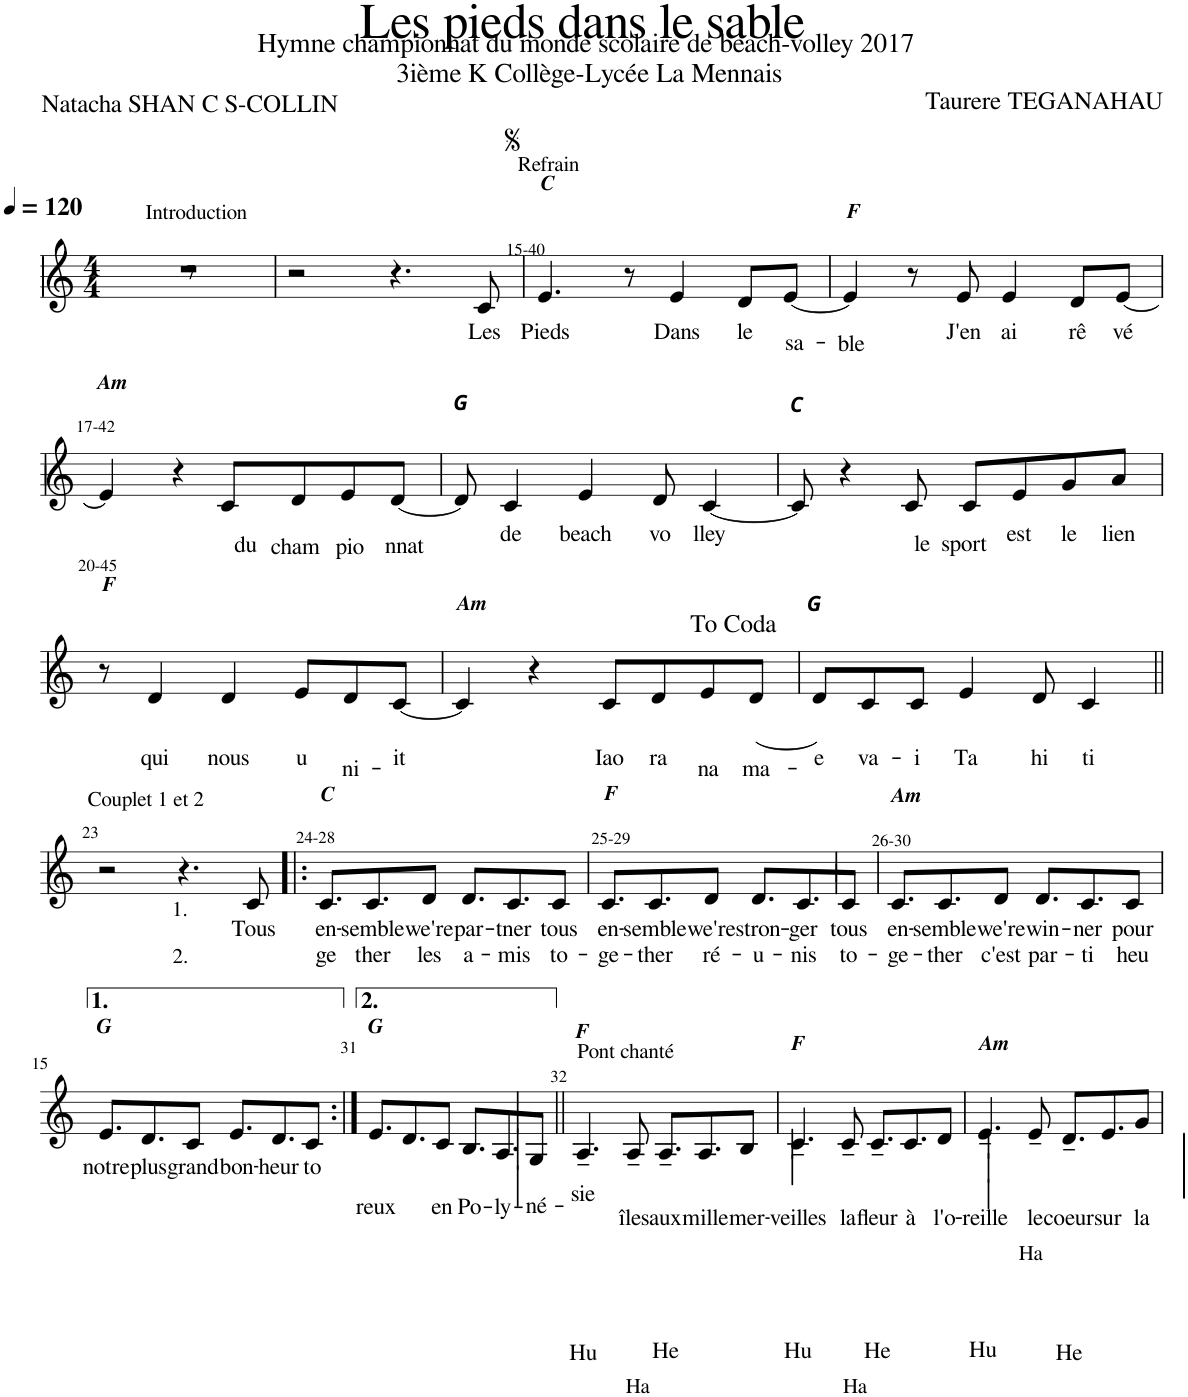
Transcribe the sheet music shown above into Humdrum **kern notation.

**kern	**text	**text	**text	**text
*part1	*part1	*part1	*part1	*part1
*staff1	*staff1	*staff1	*staff1	*staff1
*I"Voix	*	*	*	*
*I'Vx.	*	*	*	*
*clefG2	*	*	*	*
*k[]	*	*	*	*
*M4/4	*	*	*	*
*MM120	*	*	*	*
=1	=1	=1	=1	=1
!LO:TX:a:t=Introduction	!	!	!	!
!LO:TX:a:t=7	!	!	!	!
1r	.	.	.	.
=2	=2	=2	=2	=2
2r	.	.	.	.
4.r	.	.	.	.
!	!LO:LY:b	!	!	!
8c/	Les	.	.	.
=3	=3	=3	=3	=3
!LO:TX:a:t=15-40	!	!	!	!
!LO:TX:a:Bi:t=C	!	!	!	!
!LO:TX:a:t=Refrain	!	!	!	!
!	!LO:LY:b	!	!	!
4.e/	Pieds	.	.	.
8r	.	.	.	.
!	!LO:LY:b	!	!	!
4e/	Dans	.	.	.
!	!LO:LY:b	!	!	!
8d/L	le	.	.	.
!	!LO:LY:b	!	!	!
[8e/J	sa-	.	.	.
=4	=4	=4	=4	=4
!LO:TX:a:Bi:t=F	!	!	!	!
!	!LO:LY:b	!	!	!
4e/]	-ble	.	.	.
8r	.	.	.	.
!	!LO:LY:b	!	!	!
8e/	J'en	.	.	.
!	!LO:LY:b	!	!	!
4e/	ai	.	.	.
!	!LO:LY:b	!	!	!
8d/L	rê	.	.	.
!	!LO:LY:b	!	!	!
[8e/J	vé	.	.	.
!!LO:LB:g=z
=5	=5	=5	=5	=5
!LO:TX:a:t=17-42	!	!	!	!
!LO:TX:a:Bi:t=Am	!	!	!	!
4e/]	.	.	.	.
4r	.	.	.	.
!	!LO:LY:b	!	!	!
8c/L	du	.	.	.
!	!LO:LY:b	!	!	!
8d/	cham	.	.	.
!	!LO:LY:b	!	!	!
8e/	pio	.	.	.
!	!LO:LY:b	!	!	!
[8d/J	nnat	.	.	.
=6	=6	=6	=6	=6
!LO:TX:a:Bi:t=G	!	!	!	!
8d/]	.	.	.	.
!	!LO:LY:b	!	!	!
4c/	de	.	.	.
!	!LO:LY:b	!	!	!
4e/	beach	.	.	.
!	!LO:LY:b	!	!	!
8d/	vo	.	.	.
!	!LO:LY:b	!	!	!
[4c/	lley	.	.	.
=7	=7	=7	=7	=7
!LO:TX:a:Bi:t=C	!	!	!	!
8c/]	.	.	.	.
4r	.	.	.	.
!	!LO:LY:b	!	!	!
8c/	le	.	.	.
!	!LO:LY:b	!	!	!
8c/L	sport	.	.	.
!	!LO:LY:b	!	!	!
8e/	est	.	.	.
!	!LO:LY:b	!	!	!
8g/	le	.	.	.
!	!LO:LY:b	!	!	!
8a/J	lien	.	.	.
!!LO:LB:g=z
=8	=8	=8	=8	=8
!LO:TX:a:Bi:t=F	!	!	!	!
8r	.	.	.	.
!	!LO:LY:b	!	!	!
4d/	qui	.	.	.
!	!LO:LY:b	!	!	!
4d/	nous	.	.	.
!	!LO:LY:b	!	!	!
8e/L	u	.	.	.
!	!LO:LY:b	!	!	!
8d/	ni-	.	.	.
!	!LO:LY:b	!	!	!
[8c/J	-it	.	.	.
=9	=9	=9	=9	=9
!LO:TX:a:t=20-45	!	!	!	!
!LO:TX:a:Bi:t=Am	!	!	!	!
4c/]	.	.	.	.
4r	.	.	.	.
!	!LO:LY:b	!	!	!
8c/L	Iao	.	.	.
!	!LO:LY:b	!	!	!
8d/	ra	.	.	.
!	!LO:LY:b	!	!	!
8e/	na	.	.	.
!	!LO:LY:b	!	!	!
[8d/J	ma-	.	.	.
=10	=10	=10	=10	=10
!LO:TX:a:Bi:t=G	!	!	!	!
!	!LO:LY:b	!	!	!
8d/L]	-e	.	.	.
!	!LO:LY:b	!	!	!
8c/	va-	.	.	.
!	!LO:LY:b	!	!	!
8c/J	-i	.	.	.
!	!LO:LY:b	!	!	!
4e/	Ta	.	.	.
!	!LO:LY:b	!	!	!
8d/	hi	.	.	.
!	!LO:LY:b	!	!	!
4c/	ti	.	.	.
!!LO:LB:g=z
=11||	=11||	=11||	=11||	=11||
!LO:TX:a:t=23	!	!	!	!
2r	.	.	.	.
!LO:TX:b:t=1.	!	!	!	!
!LO:TX:b:t=2.	!	!	!	!
4.r	.	.	.	.
!	!LO:LY:b	!	!	!
8c/	Tous	.	.	.
=12!|:	=12!|:	=12!|:	=12!|:	=12!|:
!LO:TX:a:t=Couplet 1 et 2	!	!	!	!
!LO:TX:a:t=24-28	!	!	!	!
!LO:TX:a:Bi:t=C	!	!	!	!
!	!LO:LY:b	!LO:LY:b	!	!
8.c/L	en-	ge	.	.
!	!LO:LY:b	!LO:LY:b	!	!
8.c/	-semble	ther	.	.
!	!LO:LY:b	!LO:LY:b	!	!
8d/J	we're	les	.	.
!	!LO:LY:b	!LO:LY:b	!	!
8.d/L	par-	a-	.	.
!	!LO:LY:b	!LO:LY:b	!	!
8.c/	-tner	-mis	.	.
!	!LO:LY:b	!LO:LY:b	!	!
8c/J	tous	to-	.	.
=13	=13	=13	=13	=13
!LO:TX:a:t=25-29	!	!	!	!
!LO:TX:a:Bi:t=F	!	!	!	!
!	!LO:LY:b	!LO:LY:b	!	!
8.c/L	en-	-ge-	.	.
!	!LO:LY:b	!LO:LY:b	!	!
8.c/	-semble	-ther	.	.
!	!LO:LY:b	!LO:LY:b	!	!
8d/J	we're	ré-	.	.
!	!LO:LY:b	!LO:LY:b	!	!
8.d/L	stron-	-u-	.	.
!	!LO:LY:b	!LO:LY:b	!	!
8.c/	-ger	-nis	.	.
!	!LO:LY:b	!LO:LY:b	!	!
8c/J	tous	to-	.	.
=14	=14	=14	=14	=14
!LO:TX:a:t=26-30	!	!	!	!
!LO:TX:a:Bi:t=Am	!	!	!	!
!	!LO:LY:b	!LO:LY:b	!	!
8.c/L	en-	-ge-	.	.
!	!LO:LY:b	!LO:LY:b	!	!
8.c/	-semble	-ther	.	.
!	!LO:LY:b	!LO:LY:b	!	!
8d/J	we're	c'est	.	.
!	!LO:LY:b	!LO:LY:b	!	!
8.d/L	win-	par-	.	.
!	!LO:LY:b	!LO:LY:b	!	!
8.c/	-ner	-ti	.	.
!	!LO:LY:b	!LO:LY:b	!	!
8c/J	pour	heu	.	.
!!LO:LB:g=z
=15	=15	=15	=15	=15
!LO:TX:a:Bi:t=G	!	!	!	!
!	!LO:LY:b	!	!	!
8.e/L	notre	.	.	.
!	!LO:LY:b	!	!	!
8.d/	plus	.	.	.
!	!LO:LY:b	!	!	!
8c/J	grand	.	.	.
!	!LO:LY:b	!	!	!
8.e/L	bon-	.	.	.
!	!LO:LY:b	!	!	!
8.d/	-heur	.	.	.
!	!LO:LY:b	!	!	!
8c/J	to	.	.	.
=16:|!	=16:|!	=16:|!	=16:|!	=16:|!
!LO:TX:a:t=31	!	!	!	!
!LO:TX:a:Bi:t=G	!	!	!	!
!	!LO:LY:b	!	!	!
8.e/L	reux	.	.	.
8.d/	.	.	.	.
!	!LO:LY:b	!	!	!
8c/J	en	.	.	.
!	!LO:LY:b	!	!	!
8.B/L	Po-	.	.	.
!	!LO:LY:b	!	!	!
8.A/	-ly-	.	.	.
!	!LO:LY:b	!	!	!
8G/J	-né-	.	.	.
=17||	=17||	=17||	=17||	=17||
!LO:TX:a:t=Pont chanté	!	!	!	!
!LO:TX:a:t=32	!	!	!	!
!LO:TX:b:t=Ha	!	!	!	!
!LO:TX:a:Bi:t=F	!	!	!	!
!	!LO:LY:b	!	!	!LO:LY:b
4.A~/	-sie	.	.	Hu
!	!	!LO:LY:b	!	!
8A~/	.	îles	.	.
!	!	!LO:LY:b	!	!LO:LY:b
8.A~/L	.	aux	.	He
!	!	!LO:LY:b	!	!
8.A/	.	mille	.	.
!	!	!LO:LY:b	!	!
8B/J	.	mer-	.	.
=18	=18	=18	=18	=18
!LO:TX:b:t=Ha	!	!	!	!
!LO:TX:a:Bi:t=F	!	!	!	!
!	!	!LO:LY:b	!	!LO:LY:b
4.c~/	.	-veilles	.	Hu
!	!	!LO:LY:b	!	!
8c~/	.	la	.	.
!	!	!LO:LY:b	!	!LO:LY:b
8.c~/L	.	fleur	.	He
!	!	!LO:LY:b	!	!
8.c/	.	à	.	.
!	!	!LO:LY:b	!	!
8d/J	.	l'o-	.	.
=19	=19	=19	=19	=19
!LO:TX:b:t=Ha	!	!	!	!
!LO:TX:a:Bi:t=Am	!	!	!	!
!	!	!LO:LY:b	!	!LO:LY:b
4.e~/	.	-reille	.	Hu
!	!	!LO:LY:b	!	!
8e~/	.	le	.	.
!	!	!LO:LY:b	!	!LO:LY:b
8.d~/L	.	coeur	.	He
!	!	!LO:LY:b	!	!
8.e/	.	sur	.	.
!	!	!LO:LY:b	!	!
8g/J	.	la	.	.
=	=	=	=	=
*-	*-	*-	*-	*-
